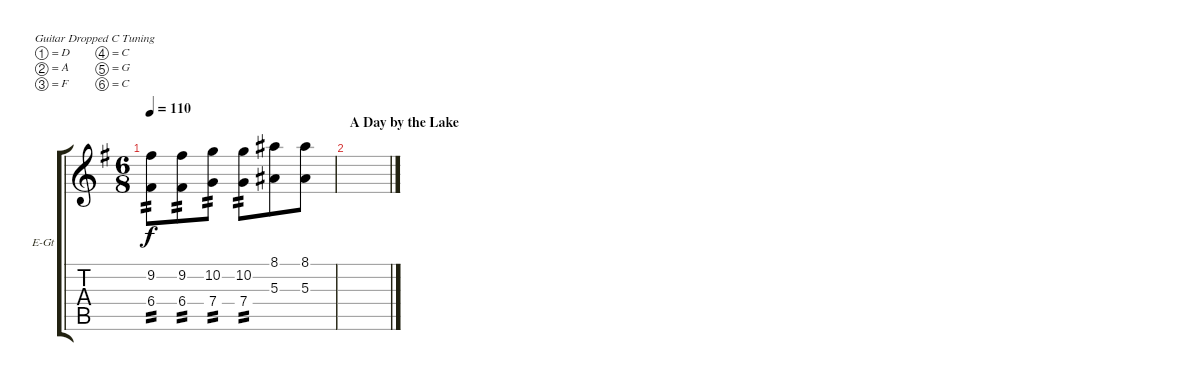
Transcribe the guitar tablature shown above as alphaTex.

\bracketExtendMode groupsimilarinstruments
\firstSystemTrackNameOrientation horizontal
\otherSystemsTrackNameOrientation horizontal
\track ("Electric Guitar" "E-Gt") {instrument distortionguitar}
\staff {score tabs}
\tuning (D4 A3 F3 C3 G2 C2)
\ts (6 8)
\tempo 110
\clef g2
\ks eminor
(6.4 9.2).8{tp 2 dy f} (6.4 9.2).8{tp 2} (7.4 10.2).8{tp 2} (7.4 10.2).8{tp 2} (5.3 8.1).8 (5.3 8.1).8 |
\section ("" "A Day by the Lake")
